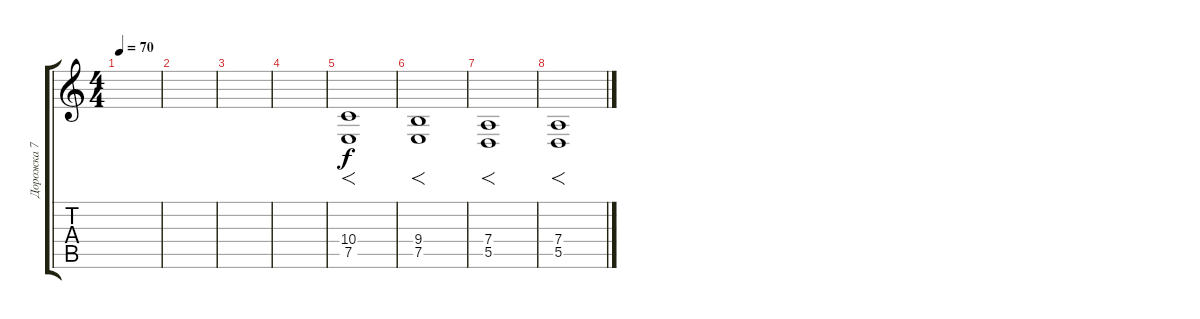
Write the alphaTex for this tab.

\track ("Дорожка 7" "Дорожка 7") {instrument synthstrings1}
\staff {score tabs}
\tuning (E4 B3 G3 D3 A2 E2) {hide}
\ts (4 4)
\tempo 70
\clef g2
\ks c
|
|
|
|
(10.4 7.5).1{f} |
(9.4 7.5).1{f} |
(7.4 5.5).1{f} |
(7.4 5.5).1{f}
